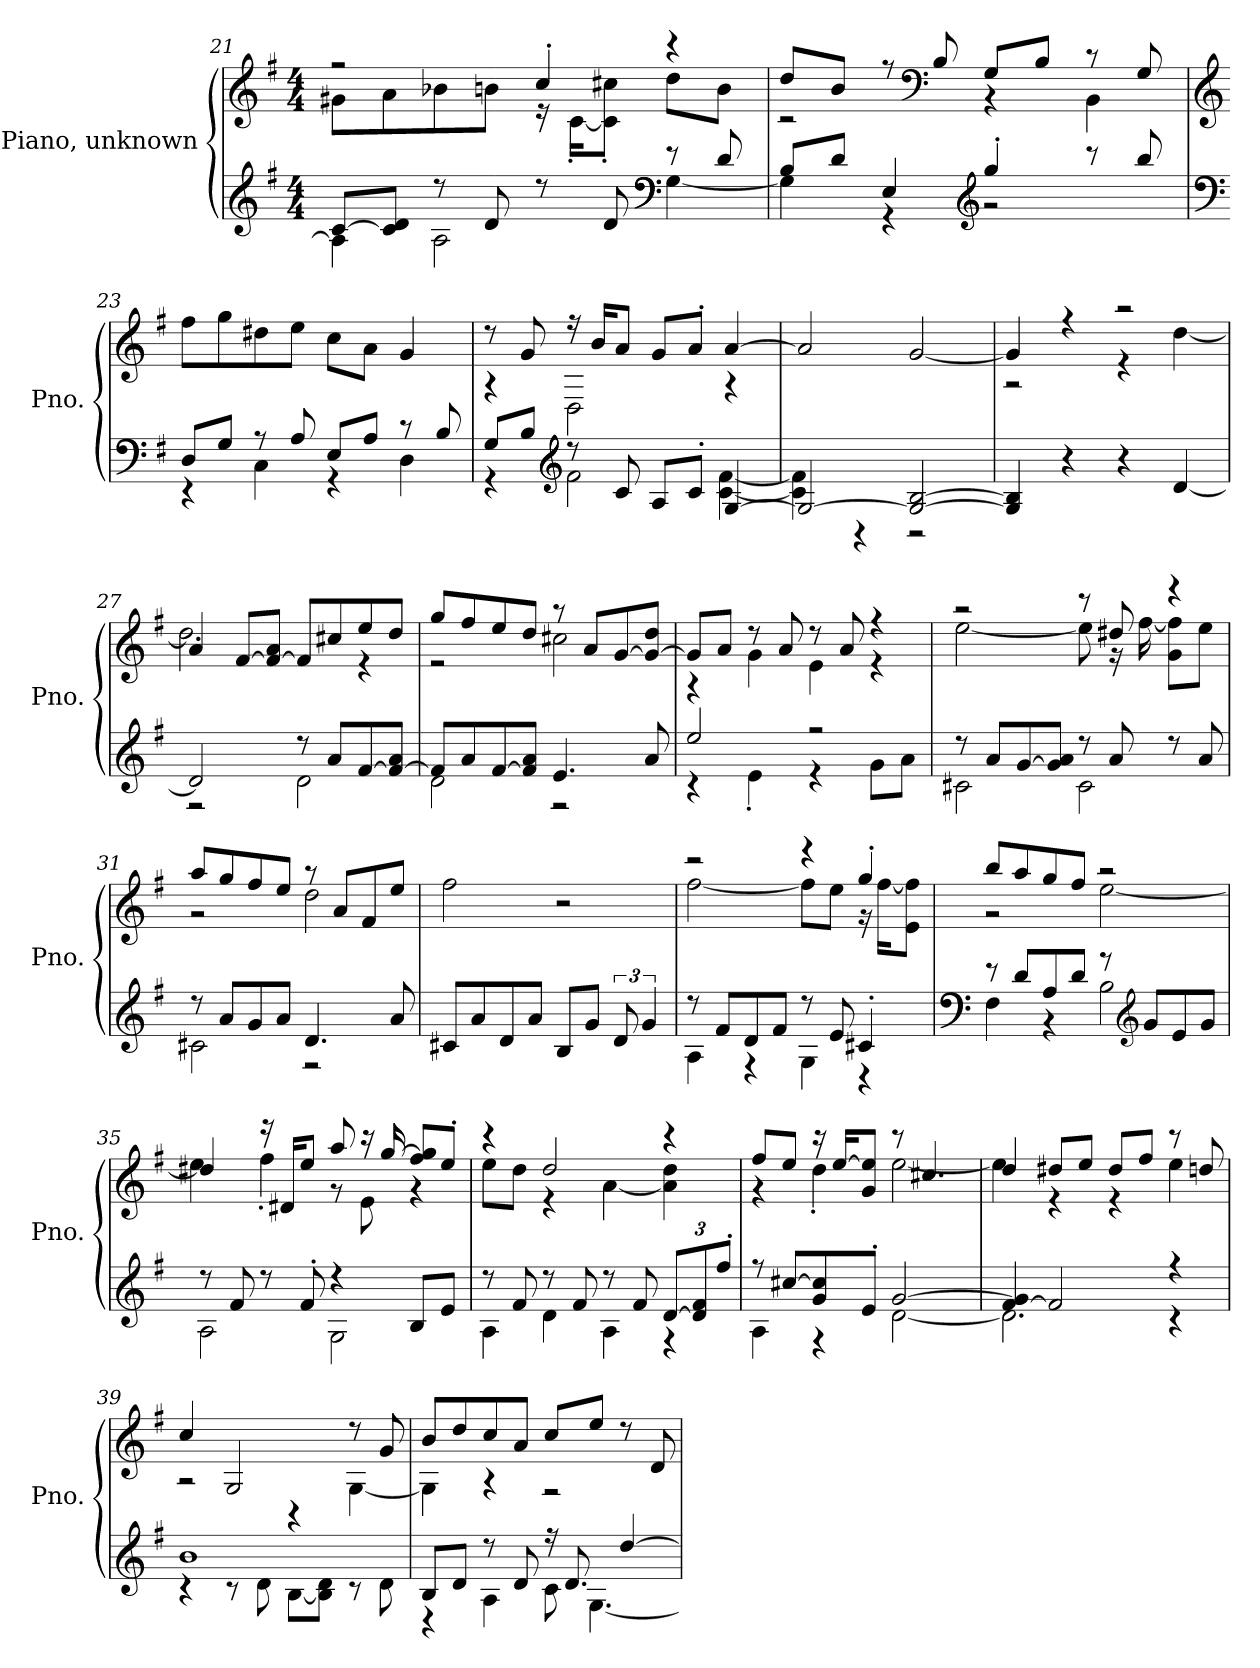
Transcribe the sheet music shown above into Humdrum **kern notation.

**kern	**kern
*part1	*part1
*staff2	*staff1
*I"Piano, unknown	*
*I'Pno.	*
*clefG2	*clefG2
*k[f#]	*k[f#]
*M4/4	*M4/4
=21	=21
*^	*^
[8c/L	4A\]	2r	8g#X\L
8c/] 8d/J	.	.	8a\
8r	2A\	.	8b-X\
8d/	.	.	8bn\J
8r	.	4cc'/	16r
.	.	.	[16c'\KL
8d/	.	.	8c\]' 8cc#X\'J
*clefF4	*	*	*
8r	[4G\	4r	8dd\L
8d/	.	.	8b\J
=22	=22	=22	=22
8B/L	4G\]	8dd/L	2r
8d/J	.	8b/J	.
4E/	4r	8r	.
*	*	*clefF4	*
.	.	8B/	.
*clefG2	*	*	*
4gg'/	2r	8G/L	4r
.	.	8B/J	.
8r	.	8r	4BB\
8bb/	.	8G/	.
*	*	*v	*v
!!LO:PB:g=z
=23	=23	=23
*clefF4	*	*clefG2
8D/L	4r	8ff#\L
8G/J	.	8gg\
8r	4C\	8dd#X\
8A/	.	8ee\J
8E/L	4r	8cc\L
8A/J	.	8a\J
8r	4D\	4g/
8B/	.	.
=24	=24	=24
*	*	*^
8G/L	4r	8r	4r
8B/J	.	8g/	.
*clefG2	*	*	*
8r	2f#\	16r	2D\
.	.	16b/KL	.
8c/	.	8a/J	.
8A/L	.	8g/L	.
8c'/J	.	8a'/J	.
[4G/	[4c\ [4f#\	[4a/	4r
*	*	*v	*v
=25	=25	=25
2G/_	4c\] 4f#\]	2a/]
.	4r	.
2G/_ [2B/	2r	[2g/
*v	*v	*
=26	=26
*	*^
4G/] 4B/]	4g/]	2r
4r	4r	.
4r	2r	4r
[4d/	.	[4dd\
=27	=27	=27
*^	*	*
2d/]	2r	4a/	2.dd\]
.	.	[8f#/L	.
.	.	8f#/_ 8a/J	.
8r	2d\	8f#/L]	.
8a/L	.	8cc#X/	.
[8f#/	.	8ee/	4r
8f#/_ 8a/J	.	8dd/J	.
!!LO:LB:g=z	!!
=28	=28	=28	=28
8f#/L]	2d\	8gg/L	2r
8a/	.	8ff#/	.
[8f#/	.	8ee/	.
8f#/] 8a/J	.	8dd/J	.
4.e/	2r	8r	2cc#X\
.	.	8a/L	.
.	.	[8g/	.
8a/	.	8g/_ 8dd/J	.
=29	=29	=29	=29
2ee/	4r	8g/L]	4r
.	.	8a/J	.
.	4e'\	8r	4g\
.	.	8a/	.
2r	4r	8r	4e\
.	.	8a/	.
.	8g\L	4r	4r
.	8a\J	.	.
=30	=30	=30	=30
8r	2c#X\	2r	[2ee\
8a/L	.	.	.
[8g/	.	.	.
8g/] 8a/J	.	.	.
8r	2c#\	8r	8ee\]
8a/	.	8dd#X/	16r
.	.	.	[16ff#\
8r	.	4r	8g\ 8ff#\]L
8a/	.	.	8ee\J
=31	=31	=31	=31
8r	2c#X\	8aa/L	2r
8a/L	.	8gg/	.
8g/	.	8ff#/	.
8a/J	.	8ee/J	.
4.d/	2r	8r	2dd\
.	.	8a/L	.
.	.	8f#/	.
8a/	.	8ee/J	.
*v	*v	*	*
*	*v	*v
!!LO:LB:g=z
=32	=32
8c#X/L	2ff#\
8a/	.
8d/	.
8a/J	.
8B/L	2r
8g/J	.
12d/	.
6g/	.
=33	=33
*^	*^
8r	4A\	2r	[2ff#\
8f#/L	.	.	.
8d/	4r	.	.
8f#/J	.	.	.
8r	4G\	4r	8ff#\L]
8e/	.	.	8ee\J
4c#X'/	4r	4gg'/	16r
.	.	.	[16ff#\KL
.	.	.	8e\ 8ff#\]J
=34	=34	=34	=34
*clefF4	*	*	*
8r	4F#\	8bb/L	2r
8d/L	.	8aa/	.
8A/	4r	8gg/	.
8d/J	.	8ff#/J	.
8r	2B\	2r	[2ee\
*clefG2	*	*	*
8g/L	.	.	.
8e/	.	.	.
8g/J	.	.	.
!!LO:LB:g=z	!!
=35	=35	=35	=35
8r	2A\	4dd#X/	4ee\]
8f#/	.	.	.
8r	.	16r	4ff#'\
.	.	16d#X/KL	.
8f#'/	.	8ee/J	.
4r	2G\	8aa/	8r
.	.	16r	8e\
.	.	[16gg/	.
8B/L	.	8ff#/ 8gg/]L	4r
8e/J	.	8ee'/J	.
=36	=36	=36	=36
8r	4A\	4r	8ee\L
8f#/	.	.	8dd\J
8r	4d\	2dd/	4r
8f#/	.	.	.
8r	4A\	.	[4a\
8f#/	.	.	.
*Xbrackettup	*	*	*
[12d/L	4r	4r	4a\] 4dd\
12d/] 12f#/	.	.	.
12ff#'/J	.	.	.
=37	=37	=37	=37
8r	4A\	8ff#/L	4r
[8cc#X/L	.	8ee/J	.
8g/ 8cc#/]	4r	16r	4dd'\
.	.	[16ee/KL	.
8e'/J	.	8g/ 8ee/]J	.
[2g/	[2d\	8r	[2ee\
.	.	4.cc#X/	.
!!LO:LB:g=z	!!
=38	=38	=38	=38
[4f#/ 4g/]	2.d\]	4dd/	4ee\]
2f#/]	.	8dd#X/L	4r
.	.	8ee/J	.
.	.	8dd#/L	4r
.	.	8ff#/J	.
4r	4r	8r	4ee\
.	.	8ddn/	.
=39	=39	=39	=39
1b	4r	4cc/	2r
.	8r	2G/	.
.	8d\	.	.
.	[8B\L	.	4r
.	8B\] 8d\J	.	.
.	8r	8r	[4G\
.	8d\	8g/	.
=40	=40	=40	=40
8B/L	4r	8b/L	4G\]
8d/J	.	8dd/	.
8r	4A\	8cc/	4r
8d/	.	8a/J	.
16r	8c\	8cc/L	2r
8.d/	.	.	.
.	[4.G\	8ee/J	.
[4dd/	.	8r	.
.	.	8d/	.
*v	*v	*	*
*	*v	*v
=	=
*-	*-
